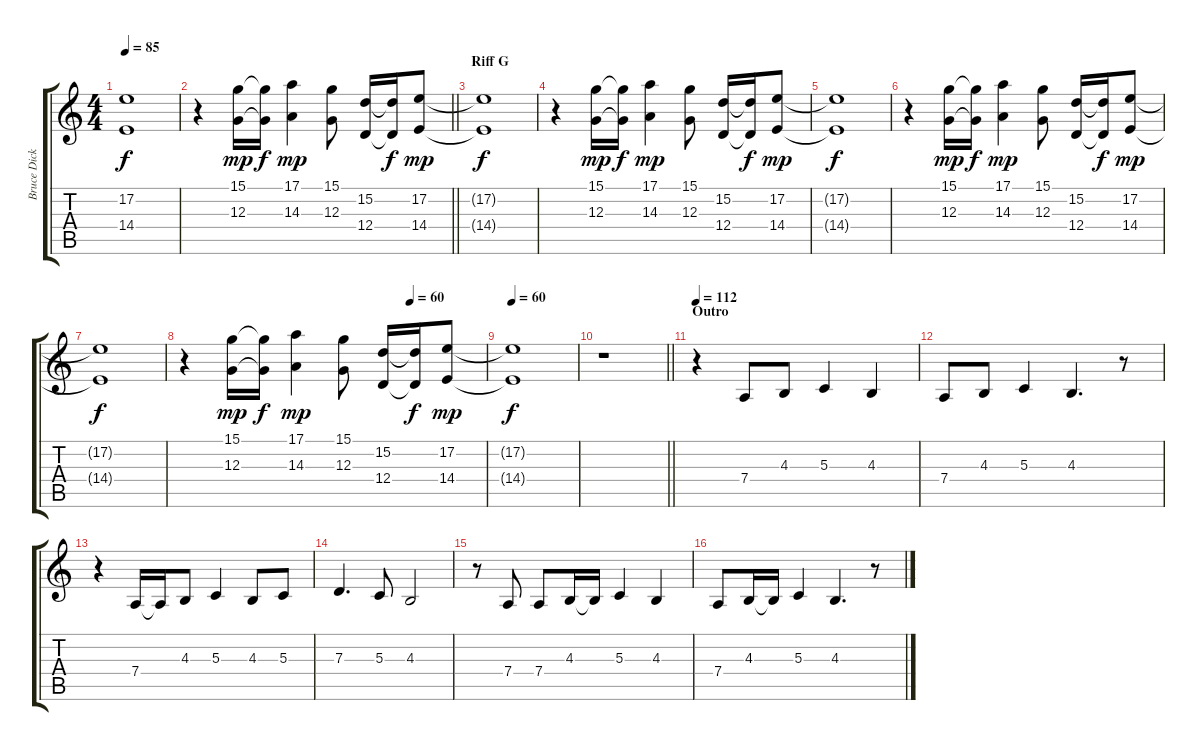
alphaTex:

\track ("Bruce Dickinson" "Bruce Dick") {instrument lead2sawtooth}
\staff {score tabs}
\tuning (E4 B3 G3 D3 A2 E2) {hide}
\ts (4 4)
\tempo 85
\clef g2
\ks c
(17.2{t} 14.4{t}).1{dy f} |
\barLineRight lightlight
r.4 (15.1 12.3).16{dy mp} (15.1{t} 12.3{t}).16{dy f} (17.1 14.3).4{dy mp} (15.1 12.3).8 (15.2 12.4).16 (15.2{t} 12.4{t}).16{dy f} (17.2 14.4).8{dy mp} |
\section ("" "Riff G")
(17.2{t} 14.4{t}).1{dy f} |
r.4{volume 10} (15.1 12.3).16{dy mp} (15.1{t} 12.3{t}).16{dy f} (17.1 14.3).4{dy mp} (15.1 12.3).8 (15.2 12.4).16 (15.2{t} 12.4{t}).16{dy f} (17.2 14.4).8{dy mp} |
(17.2{t} 14.4{t}).1{dy f} |
r.4 (15.1 12.3).16{dy mp} (15.1{t} 12.3{t}).16{dy f} (17.1 14.3).4{dy mp} (15.1 12.3).8 (15.2 12.4).16 (15.2{t} 12.4{t}).16{dy f} (17.2 14.4).8{dy mp} |
(17.2{t} 14.4{t}).1{dy f} |
\tempo (60 0.75)
r.4 (15.1 12.3).16{dy mp} (15.1{t} 12.3{t}).16{dy f} (17.1 14.3).4{dy mp} (15.1 12.3).8 (15.2 12.4).16 (15.2{t} 12.4{t}).16{dy f} (17.2 14.4).8{dy mp} |
\tempo 60
(17.2{t} 14.4{t}).1{dy f} |
\barLineRight lightlight
r.1 |
\section ("" "Outro")
\tempo 112
r.4{instrument englishhorn} 7.4.8 4.3.8 5.3.4 4.3.4 |
7.4.8 4.3.8 5.3.4 4.3.4{d} r.8 |
r.4 7.4.16 7.4{t}.16 4.3.8 5.3.4 4.3.8 5.3.8 |
7.3.4{d} 5.3.8 4.3.2 |
r.8 7.4.8 7.4.8 4.3.16 4.3{t}.16 5.3.4 4.3.4 |
7.4.8 4.3.16 4.3{t}.16 5.3.4 4.3.4{d} r.8
